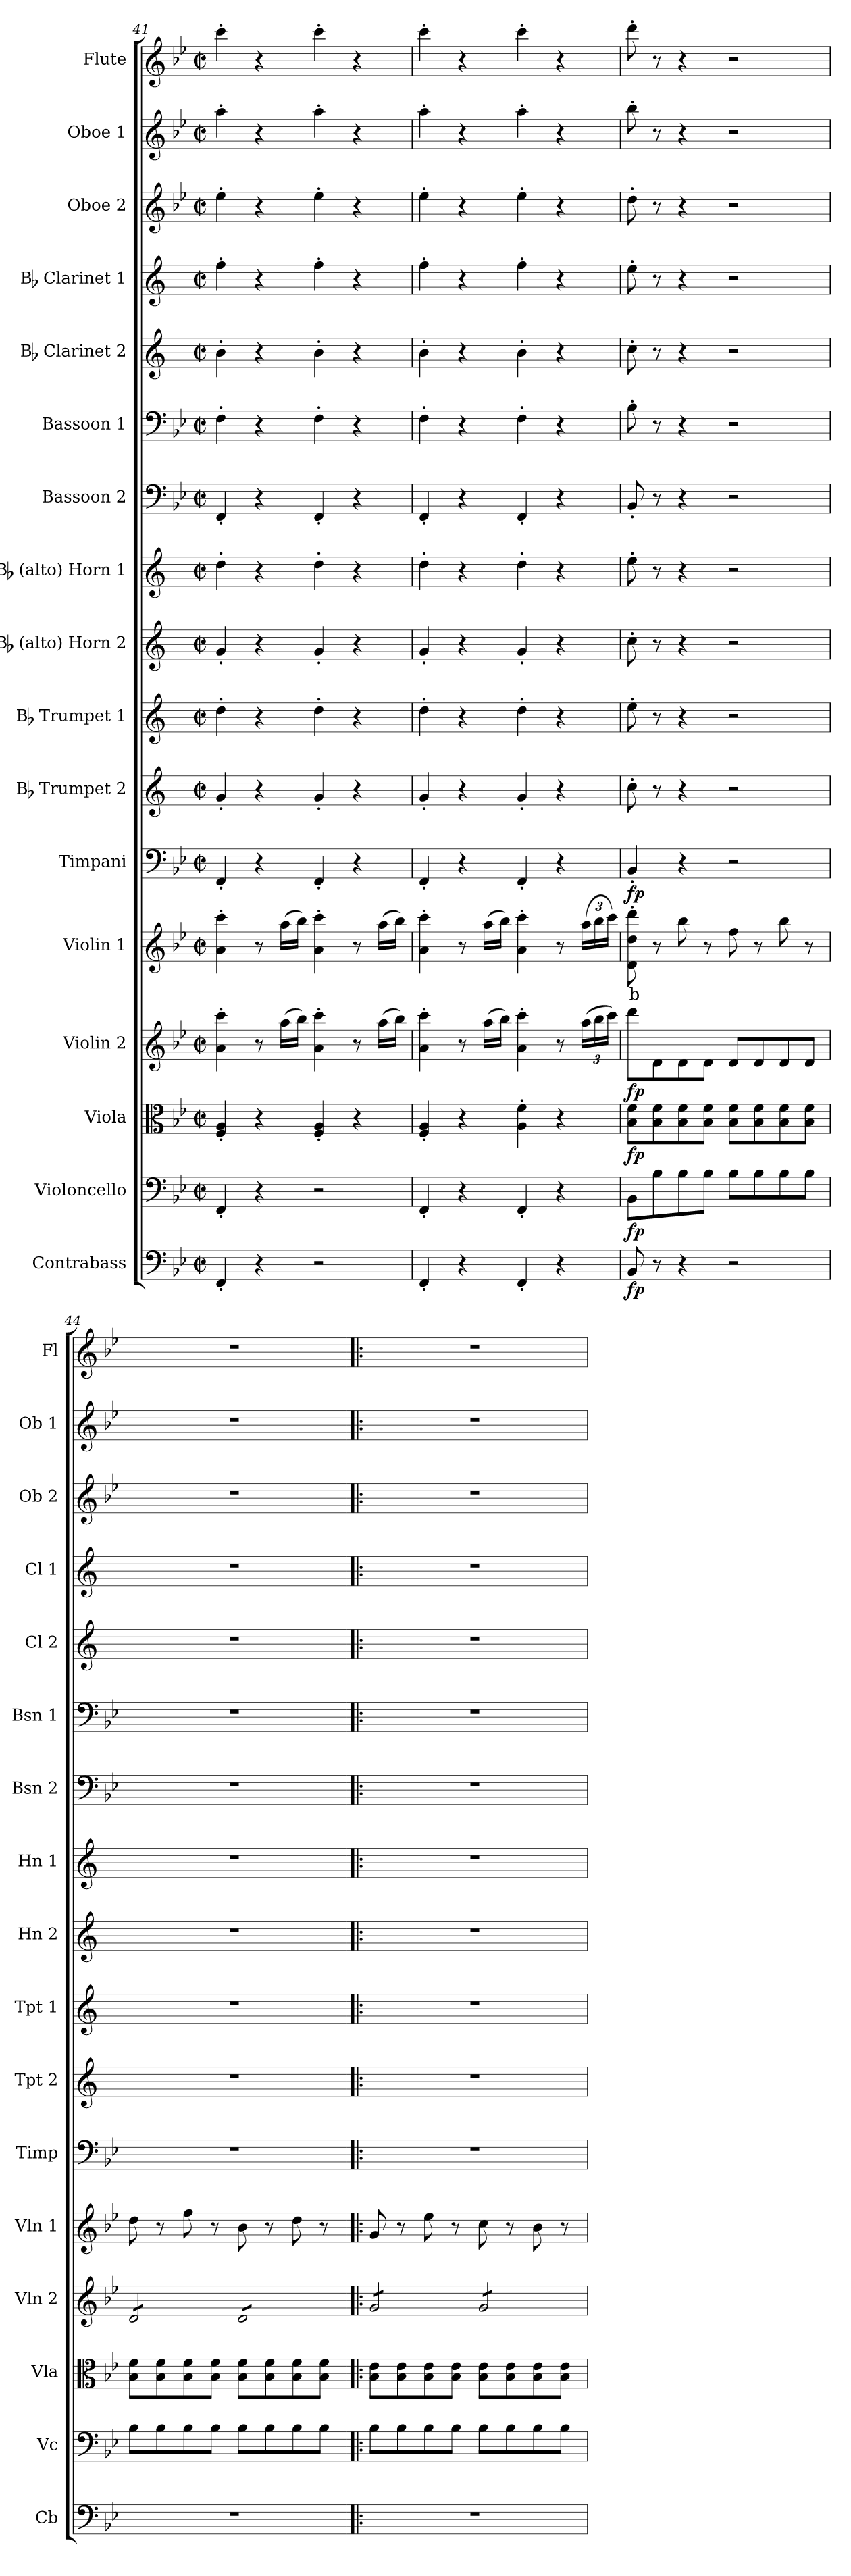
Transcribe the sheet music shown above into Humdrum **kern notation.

**kern	**dynam	**kern	**dynam	**kern	**dynam	**kern	**dynam	**kern	**text	**dynam	**kern	**kern	**kern	**kern	**kern	**kern	**kern	**kern	**kern	**kern	**kern	**kern
*part17	*part17	*part16	*part16	*part15	*part15	*part14	*part14	*part13	*part13	*part13	*part12	*part11	*part10	*part9	*part8	*part7	*part6	*part5	*part4	*part3	*part2	*part1
*staff17	*staff17	*staff16	*staff16	*staff15	*staff15	*staff14	*staff14	*staff13	*staff13	*staff13	*staff12	*staff11	*staff10	*staff9	*staff8	*staff7	*staff6	*staff5	*staff4	*staff3	*staff2	*staff1
*I"Contrabass	*	*I"Violoncello	*	*I"Viola	*	*I"Violin 2	*	*I"Violin 1	*	*	*I"Timpani	*I"Bb Trumpet 2	*I"Bb Trumpet 1	*I"Bb (alto) Horn 2	*I"Bb (alto) Horn 1	*I"Bassoon 2	*I"Bassoon 1	*I"Bb Clarinet 2	*I"Bb Clarinet 1	*I"Oboe 2	*I"Oboe 1	*I"Flute
*I'Cb	*	*I'Vc	*	*I'Vla	*	*I'Vln 2	*	*I'Vln 1	*	*	*I'Timp	*I'Tpt 2	*I'Tpt 1	*I'Hn 2	*I'Hn 1	*I'Bsn 2	*I'Bsn 1	*I'Cl 2	*I'Cl 1	*I'Ob 2	*I'Ob 1	*I'Fl
*clefF4	*	*clefF4	*	*clefC3	*	*clefG2	*	*clefG2	*	*	*clefF4	*clefG2	*clefG2	*clefG2	*clefG2	*clefF4	*clefF4	*clefG2	*clefG2	*clefG2	*clefG2	*clefG2
*ITrd7c12	*	*	*	*	*	*	*	*	*	*	*	*ITrd1c2	*ITrd1c2	*ITrd1c2	*ITrd1c2	*	*	*ITrd1c2	*ITrd1c2	*	*	*
*k[b-e-]	*	*k[b-e-]	*	*k[b-e-]	*	*k[b-e-]	*	*k[b-e-]	*	*	*k[b-e-]	*k[b-e-]	*k[b-e-]	*k[b-e-]	*k[b-e-]	*k[b-e-]	*k[b-e-]	*k[b-e-]	*k[b-e-]	*k[b-e-]	*k[b-e-]	*k[b-e-]
*M2/2	*	*M2/2	*	*M2/2	*	*M2/2	*	*M2/2	*	*	*M2/2	*M2/2	*M2/2	*M2/2	*M2/2	*M2/2	*M2/2	*M2/2	*M2/2	*M2/2	*M2/2	*M2/2
*met(c|)	*	*met(c|)	*	*met(c|)	*	*met(c|)	*	*met(c|)	*	*	*met(c|)	*met(c|)	*met(c|)	*met(c|)	*met(c|)	*met(c|)	*met(c|)	*met(c|)	*met(c|)	*met(c|)	*met(c|)	*met(c|)
=41	=41	=41	=41	=41	=41	=41	=41	=41	=41	=41	=41	=41	=41	=41	=41	=41	=41	=41	=41	=41	=41	=41
4FFF'/	.	4FF'/	.	4F/' 4A/'	.	4a\' 4ccc\'	.	4a\' 4ccc\'	.	.	4FF'/	4f'/	4cc'\	4f'/	4cc'\	4FF'/	4F'\	4a'\	4ee-'\	4ee-'\	4aa'\	4ccc'\
4r	.	4r	.	4r	.	8r	.	8r	.	.	4r	4r	4r	4r	4r	4r	4r	4r	4r	4r	4r	4r
.	.	.	.	.	.	(16aa\LL	.	(16aa\LL	.	.	.	.	.	.	.	.	.	.	.	.	.	.
.	.	.	.	.	.	16bb-\JJ)	.	16bb-\JJ)	.	.	.	.	.	.	.	.	.	.	.	.	.	.
2r	.	2r	.	4F/' 4A/'	.	4a\' 4ccc\'	.	4a\' 4ccc\'	.	.	4FF'/	4f'/	4cc'\	4f'/	4cc'\	4FF'/	4F'\	4a'\	4ee-'\	4ee-'\	4aa'\	4ccc'\
.	.	.	.	4r	.	8r	.	8r	.	.	4r	4r	4r	4r	4r	4r	4r	4r	4r	4r	4r	4r
.	.	.	.	.	.	(16aa\LL	.	(16aa\LL	.	.	.	.	.	.	.	.	.	.	.	.	.	.
.	.	.	.	.	.	16bb-\JJ)	.	16bb-\JJ)	.	.	.	.	.	.	.	.	.	.	.	.	.	.
=42	=42	=42	=42	=42	=42	=42	=42	=42	=42	=42	=42	=42	=42	=42	=42	=42	=42	=42	=42	=42	=42	=42
4FFF'/	.	4FF'/	.	4F/' 4A/'	.	4a\' 4ccc\'	.	4a\' 4ccc\'	.	.	4FF'/	4f'/	4cc'\	4f'/	4cc'\	4FF'/	4F'\	4a'\	4ee-'\	4ee-'\	4aa'\	4ccc'\
4r	.	4r	.	4r	.	8r	.	8r	.	.	4r	4r	4r	4r	4r	4r	4r	4r	4r	4r	4r	4r
.	.	.	.	.	.	(16aa\LL	.	(16aa\LL	.	.	.	.	.	.	.	.	.	.	.	.	.	.
.	.	.	.	.	.	16bb-\JJ)	.	16bb-\JJ)	.	.	.	.	.	.	.	.	.	.	.	.	.	.
4FFF'/	.	4FF'/	.	4A\' 4f\'	.	4a\' 4ccc\'	.	4a\' 4ccc\'	.	.	4FF'/	4f'/	4cc'\	4f'/	4cc'\	4FF'/	4F'\	4a'\	4ee-'\	4ee-'\	4aa'\	4ccc'\
4r	.	4r	.	4r	.	8r	.	8r	.	.	4r	4r	4r	4r	4r	4r	4r	4r	4r	4r	4r	4r
*	*	*	*	*	*	*Xbrackettup	*	*Xbrackettup	*	*	*	*	*	*	*	*	*	*	*	*	*	*
.	.	.	.	.	.	(24aa\LL	.	(24aa\LL	.	.	.	.	.	.	.	.	.	.	.	.	.	.
.	.	.	.	.	.	24bb-\	.	24bb-\	.	.	.	.	.	.	.	.	.	.	.	.	.	.
.	.	.	.	.	.	24ccc\JJ)	.	24ccc\JJ)	.	.	.	.	.	.	.	.	.	.	.	.	.	.
=43	=43	=43	=43	=43	=43	=43	=43	=43	=43	=43	=43	=43	=43	=43	=43	=43	=43	=43	=43	=43	=43	=43
!	!LO:DY:b	!	!LO:DY:b	!	!LO:DY:b	!	!LO:DY:b	!	!LO:LY:b:color=#FF0000	!LO:DY:b	!	!	!	!	!	!	!	!	!	!	!	!
8BBB-/	fp	8BB-\L	fp	8B-\ 8f\L	fp	8ddd\L	fp	8d\' 8dd\' 8ddd\'	b	fp	4BB-'/	8b-'\	8dd'\	8b-'\	8dd'\	8BB-'/	8B-'\	8b-'\	8dd'\	8dd'\	8bb-'\	8ddd'\
8r	.	8B-\	.	8B-\ 8f\	.	8d\	.	8r	.	.	.	8r	8r	8r	8r	8r	8r	8r	8r	8r	8r	8r
4r	.	8B-\	.	8B-\ 8f\	.	8d\	.	8bb-\	.	.	4r	4r	4r	4r	4r	4r	4r	4r	4r	4r	4r	4r
.	.	8B-\J	.	8B-\ 8f\J	.	8d\J	.	8r	.	.	.	.	.	.	.	.	.	.	.	.	.	.
2r	.	8B-\L	.	8B-\ 8f\L	.	8d/L	.	8ff\	.	.	2r	2r	2r	2r	2r	2r	2r	2r	2r	2r	2r	2r
.	.	8B-\	.	8B-\ 8f\	.	8d/	.	8r	.	.	.	.	.	.	.	.	.	.	.	.	.	.
.	.	8B-\	.	8B-\ 8f\	.	8d/	.	8bb-\	.	.	.	.	.	.	.	.	.	.	.	.	.	.
.	.	8B-\J	.	8B-\ 8f\J	.	8d/J	.	8r	.	.	.	.	.	.	.	.	.	.	.	.	.	.
=44	=44	=44	=44	=44	=44	=44	=44	=44	=44	=44	=44	=44	=44	=44	=44	=44	=44	=44	=44	=44	=44	=44
*	*	*	*	*	*	*tremolo	*	*	*	*	*	*	*	*	*	*	*	*	*	*	*	*
1r	.	8B-\L	.	8B-\ 8f\L	.	8d/L	.	8dd\	.	.	1r	1r	1r	1r	1r	1r	1r	1r	1r	1r	1r	1r
.	.	8B-\	.	8B-\ 8f\	.	8d/	.	8r	.	.	.	.	.	.	.	.	.	.	.	.	.	.
.	.	8B-\	.	8B-\ 8f\	.	8d/	.	8ff\	.	.	.	.	.	.	.	.	.	.	.	.	.	.
.	.	8B-\J	.	8B-\ 8f\J	.	8d/J	.	8r	.	.	.	.	.	.	.	.	.	.	.	.	.	.
.	.	8B-\L	.	8B-\ 8f\L	.	8d/L	.	8b-\	.	.	.	.	.	.	.	.	.	.	.	.	.	.
.	.	8B-\	.	8B-\ 8f\	.	8d/	.	8r	.	.	.	.	.	.	.	.	.	.	.	.	.	.
.	.	8B-\	.	8B-\ 8f\	.	8d/	.	8dd\	.	.	.	.	.	.	.	.	.	.	.	.	.	.
.	.	8B-\J	.	8B-\ 8f\J	.	8d/J	.	8r	.	.	.	.	.	.	.	.	.	.	.	.	.	.
!!LO:PB:g=z
=45!|:	=45!|:	=45!|:	=45!|:	=45!|:	=45!|:	=45!|:	=45!|:	=45!|:	=45!|:	=45!|:	=45!|:	=45!|:	=45!|:	=45!|:	=45!|:	=45!|:	=45!|:	=45!|:	=45!|:	=45!|:	=45!|:	=45!|:
1r	.	8B-\L	.	8B-\ 8e-\L	.	8g/L	.	8g/	.	.	1r	1r	1r	1r	1r	1r	1r	1r	1r	1r	1r	1r
.	.	8B-\	.	8B-\ 8e-\	.	8g/	.	8r	.	.	.	.	.	.	.	.	.	.	.	.	.	.
.	.	8B-\	.	8B-\ 8e-\	.	8g/	.	8ee-\	.	.	.	.	.	.	.	.	.	.	.	.	.	.
.	.	8B-\J	.	8B-\ 8e-\J	.	8g/J	.	8r	.	.	.	.	.	.	.	.	.	.	.	.	.	.
.	.	8B-\L	.	8B-\ 8e-\L	.	8g/L	.	8cc\	.	.	.	.	.	.	.	.	.	.	.	.	.	.
.	.	8B-\	.	8B-\ 8e-\	.	8g/	.	8r	.	.	.	.	.	.	.	.	.	.	.	.	.	.
.	.	8B-\	.	8B-\ 8e-\	.	8g/	.	8b-\	.	.	.	.	.	.	.	.	.	.	.	.	.	.
.	.	8B-\J	.	8B-\ 8e-\J	.	8g/J	.	8r	.	.	.	.	.	.	.	.	.	.	.	.	.	.
*	*	*	*	*	*	*Xtremolo	*	*	*	*	*	*	*	*	*	*	*	*	*	*	*	*
=	=	=	=	=	=	=	=	=	=	=	=	=	=	=	=	=	=	=	=	=	=	=
*-	*-	*-	*-	*-	*-	*-	*-	*-	*-	*-	*-	*-	*-	*-	*-	*-	*-	*-	*-	*-	*-	*-
